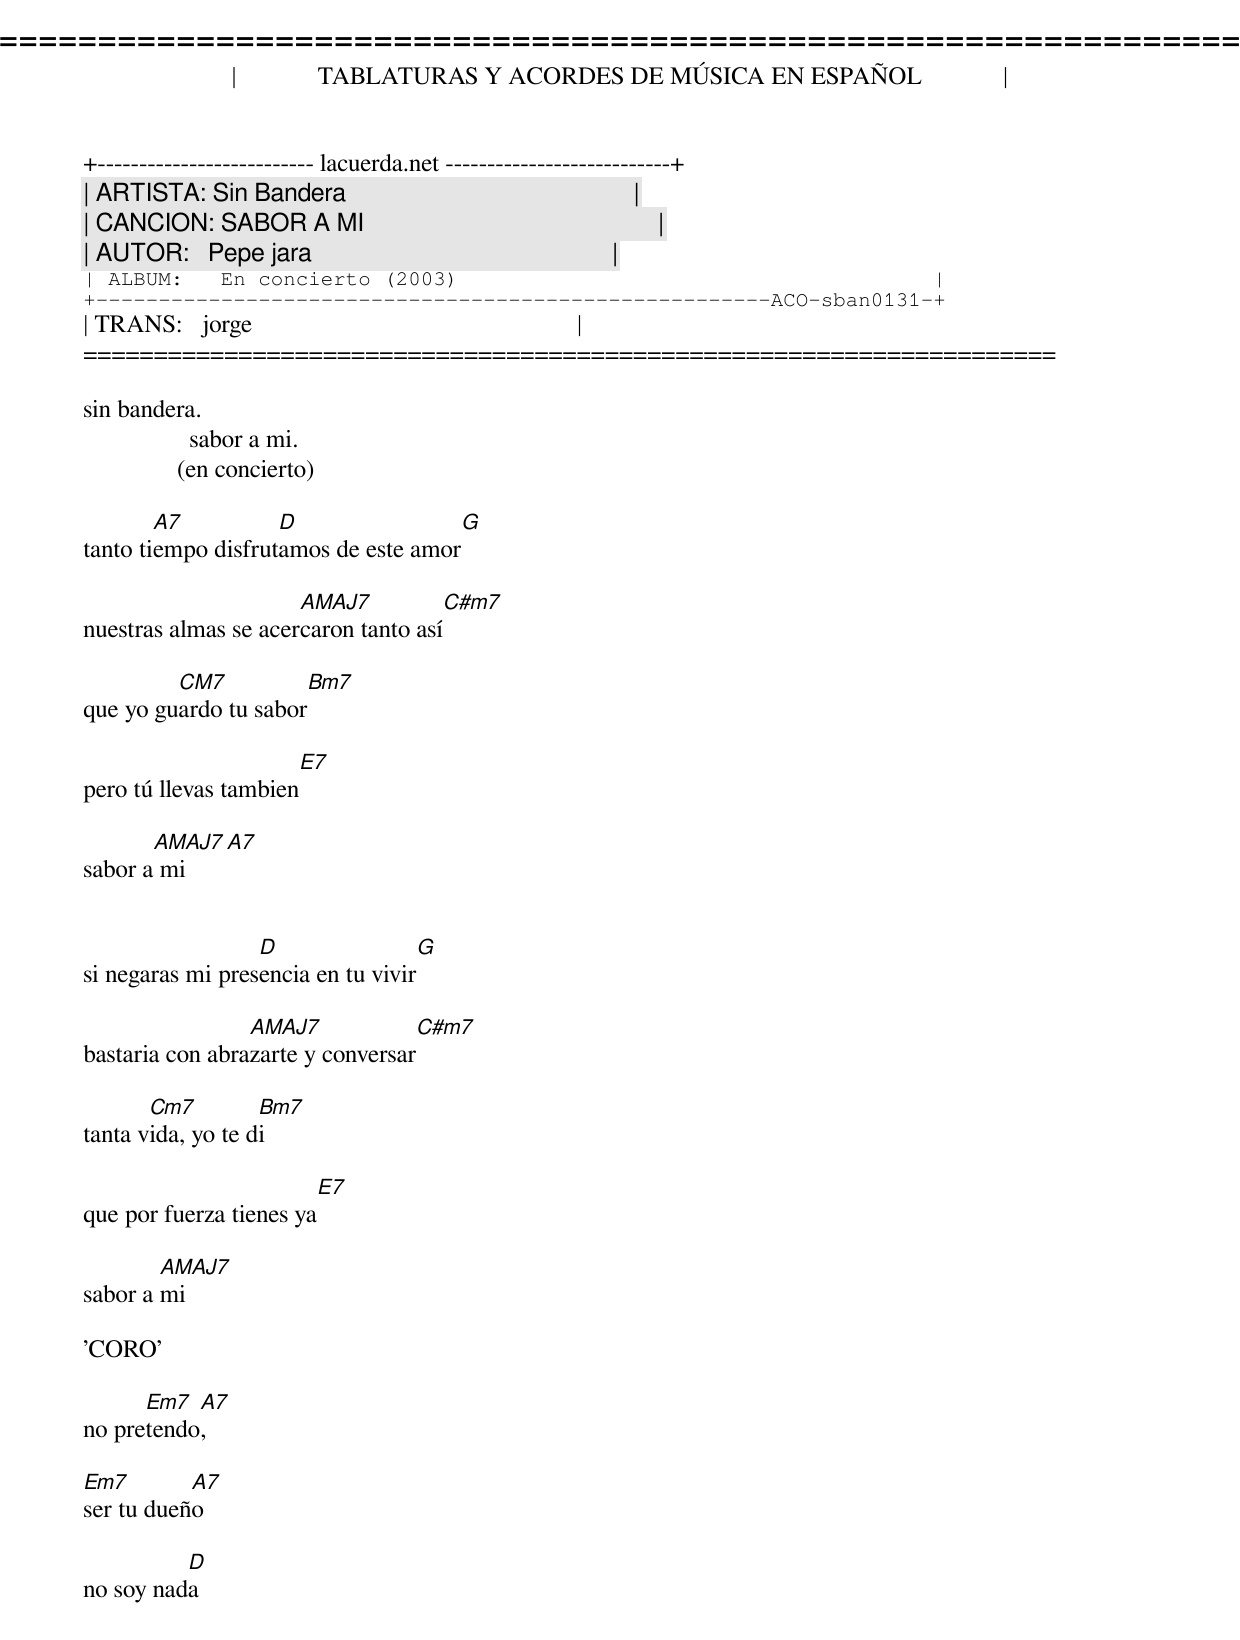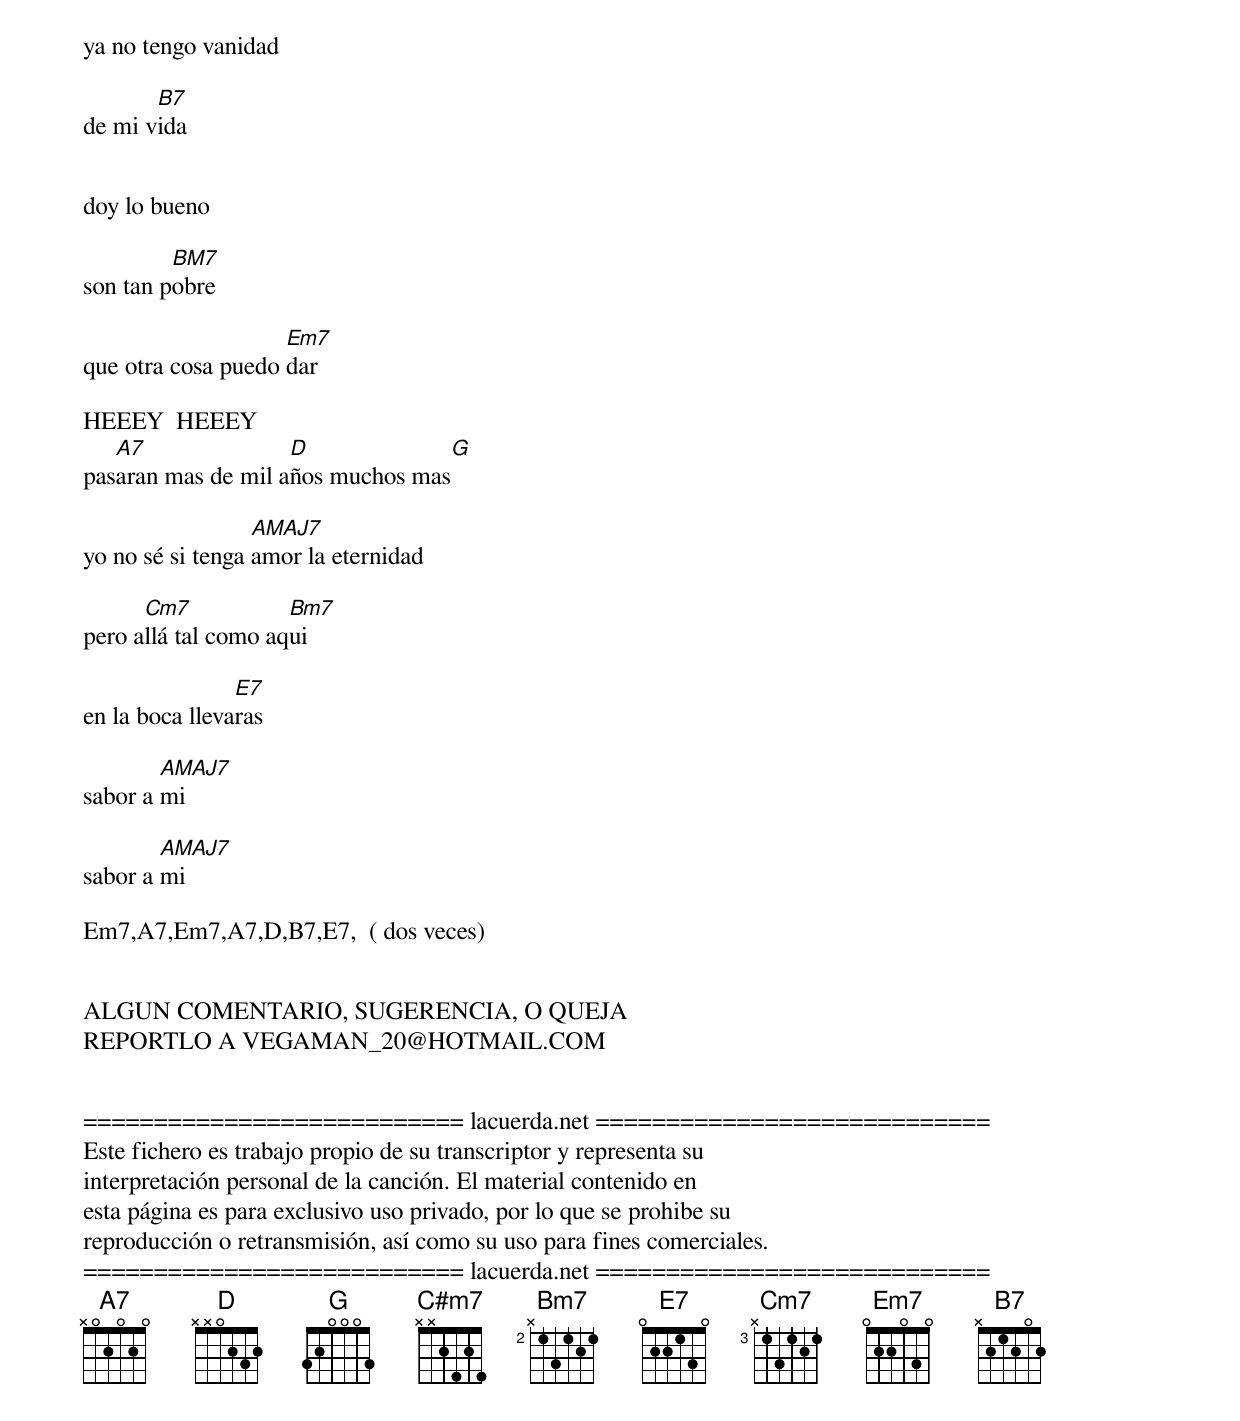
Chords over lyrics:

=====================================================================
|             TABLATURAS Y ACORDES DE MÚSICA EN ESPAÑOL             |
+-------------------------- lacuerda.net ---------------------------+
| ARTISTA: Sin Bandera                                              |
| CANCION: SABOR A MI                                               |
| AUTOR:   Pepe jara                                                |
| ALBUM:   En concierto (2003)                                      |
+------------------------------------------------------ACO-sban0131-+
| TRANS:   jorge                                                    |
=====================================================================

sin bandera.
                 sabor a mi.
               (en concierto)

        A7          D                 G
tanto tiempo disfrutamos de este amor

                      AMAJ7          C#m7
nuestras almas se acercaron tanto así

         CM7          Bm7
que yo guardo tu sabor

                      E7
pero tú llevas tambien

       AMAJ7      A7
sabor a mi


                  D                   G
si negaras mi presencia en tu vivir

                 AMAJ7            C#m7
bastaria con abrazarte y conversar

       Cm7         Bm7
tanta vida, yo te di

                        E7
que por fuerza tienes ya

        AMAJ7
sabor a mi

'CORO'

      Em7  A7
no pretendo,

Em7        A7
ser tu dueño

          D
no soy nada

ya no tengo vanidad

       B7
de mi vida


doy lo bueno

         BM7
son tan pobre

                    Em7
que otra cosa puedo dar

HEEEY  HEEEY
   A7               D               G
pasaran mas de mil años muchos mas

                  AMAJ7
yo no sé si tenga amor la eternidad

      Cm7            Bm7
pero allá tal como aqui

                E7
en la boca llevaras

        AMAJ7
sabor a mi

        AMAJ7
sabor a mi

Em7,A7,Em7,A7,D,B7,E7,  ( dos veces)


ALGUN COMENTARIO, SUGERENCIA, O QUEJA
REPORTLO A VEGAMAN_20@HOTMAIL.COM


=========================== lacuerda.net ============================
Este fichero es trabajo propio de su transcriptor y representa su
interpretación personal de la canción. El material contenido en
esta página es para exclusivo uso privado, por lo que se prohibe su
reproducción o retransmisión, así como su uso para fines comerciales.
=========================== lacuerda.net ============================
